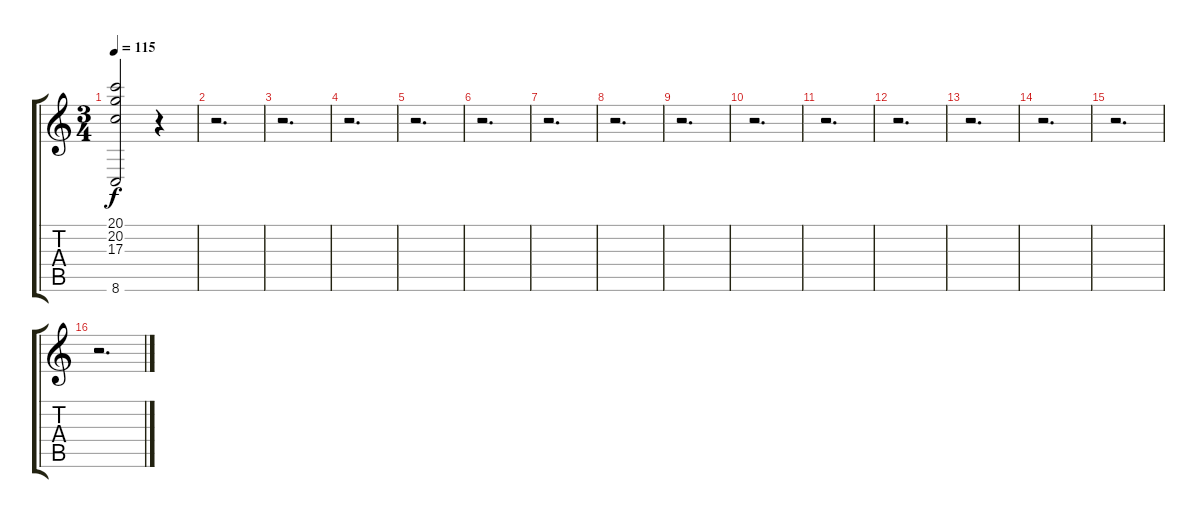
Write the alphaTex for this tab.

\track "" {instrument stringensemble1}
\staff {score tabs}
\tuning (E4 B3 G3 D3 A2 E2) {hide}
\ts (3 4)
\tempo 115
\clef g2
\ks c
(20.1{t} 20.2{t} 17.3{t} 8.6{t}).2{dy f} r.4 |
r.2{d} |
r.2{d} |
r.2{d} |
r.2{d} |
r.2{d} |
r.2{d} |
r.2{d} |
r.2{d} |
r.2{d} |
r.2{d} |
r.2{d} |
r.2{d} |
r.2{d} |
r.2{d} |
r.2{d}
